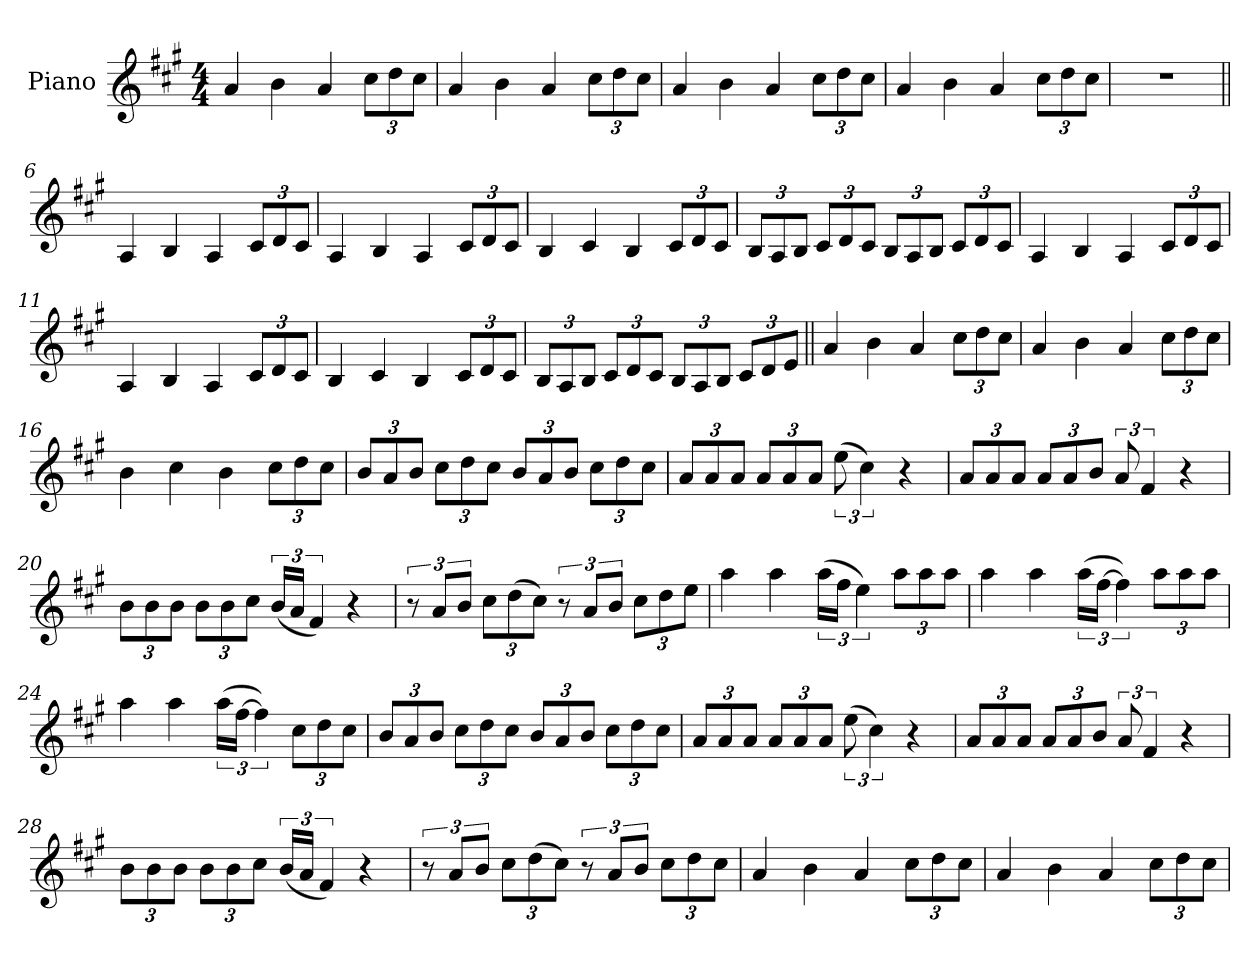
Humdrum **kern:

**kern
*part1
*staff1
*I"Piano
*I'Pno.
*clefG2
*k[f#c#g#]
*M4/4
*MM60
=1
4a!
4b!
4a!
*Xbrackettup
12cc#!L
12dd!
12cc#!J
=2
4a!
4b!
4a!
12cc#!L
12dd!
12cc#!J
=3
4a!
4b!
4a!
12cc#!L
12dd!
12cc#!J
=4
4a!
4b!
4a!
12cc#!L
12dd!
12cc#!J
=5
1r
=6||
4A
4B
4A
12c#L
12d
12c#J
=7
4A
4B
4A
12c#L
12d
12c#J
=8
4B
4c#
4B
12c#L
12d
12c#J
=9
12BL
12A
12BJ
12c#L
12d
12c#J
12BL
12A
12BJ
12c#L
12d
12c#J
=10
4A
4B
4A
12c#L
12d
12c#J
=11
4A
4B
4A
12c#L
12d
12c#J
=12
4B
4c#
4B
12c#L
12d
12c#J
=13
12BL
12A
12BJ
12c#L
12d
12c#J
12BL
12A
12BJ
12c#L
12d
12eJ
=14||
4a
4b
4a
12cc#L
12dd
12cc#J
=15
4a
4b
4a
12cc#L
12dd
12cc#J
=16
4b
4cc#
4b
12cc#L
12dd
12cc#J
=17
12bL
12a
12bJ
12cc#L
12dd
12cc#J
12bL
12a
12bJ
12cc#L
12dd
12cc#J
=18
12aL
12a
12aJ
12aL
12a
12aJ
*brackettup
(>12ee
6cc#)
4r
=19
*Xbrackettup
12aL
12a
12aJ
12aL
12a
12bJ
*brackettup
12a
6f#
4r
=20
*Xbrackettup
12bL
12b
12bJ
12bL
12b
12cc#J
*brackettup
(<24bLL
24aJJ
6f#)
4r
=21
12r
12aL
12bJ
*Xbrackettup
12cc#L
(>12dd
12cc#J)
*brackettup
12r
12aL
12bJ
*Xbrackettup
12cc#L
12dd
12eeJ
=22
4aa
4aa
*brackettup
(>24aaLL
24ff#JJ
6ee)
*Xbrackettup
12aaL
12aa
12aaJ
=23
4aa
4aa
*brackettup
(>24aaLL
[24ff#JJ
6ff#])
*Xbrackettup
12aaL
12aa
12aaJ
=24
4aa
4aa
*brackettup
(>24aaLL
[24ff#JJ
6ff#])
*Xbrackettup
12cc#L
12dd
12cc#J
=25
12bL
12a
12bJ
12cc#L
12dd
12cc#J
12bL
12a
12bJ
12cc#L
12dd
12cc#J
=26
12aL
12a
12aJ
12aL
12a
12aJ
*brackettup
(>12ee
6cc#)
4r
=27
*Xbrackettup
12aL
12a
12aJ
12aL
12a
12bJ
*brackettup
12a
6f#
4r
=28
*Xbrackettup
12bL
12b
12bJ
12bL
12b
12cc#J
*brackettup
(<24bLL
24aJJ
6f#)
4r
=29
12r
12aL
12bJ
*Xbrackettup
12cc#L
(>12dd
12cc#J)
*brackettup
12r
12aL
12bJ
*Xbrackettup
12cc#L
12dd
12cc#J
=30
4a
4b
4a
12cc#L
12dd
12cc#J
=31
4a
4b
4a
12cc#L
12dd
12cc#J
=
*-
